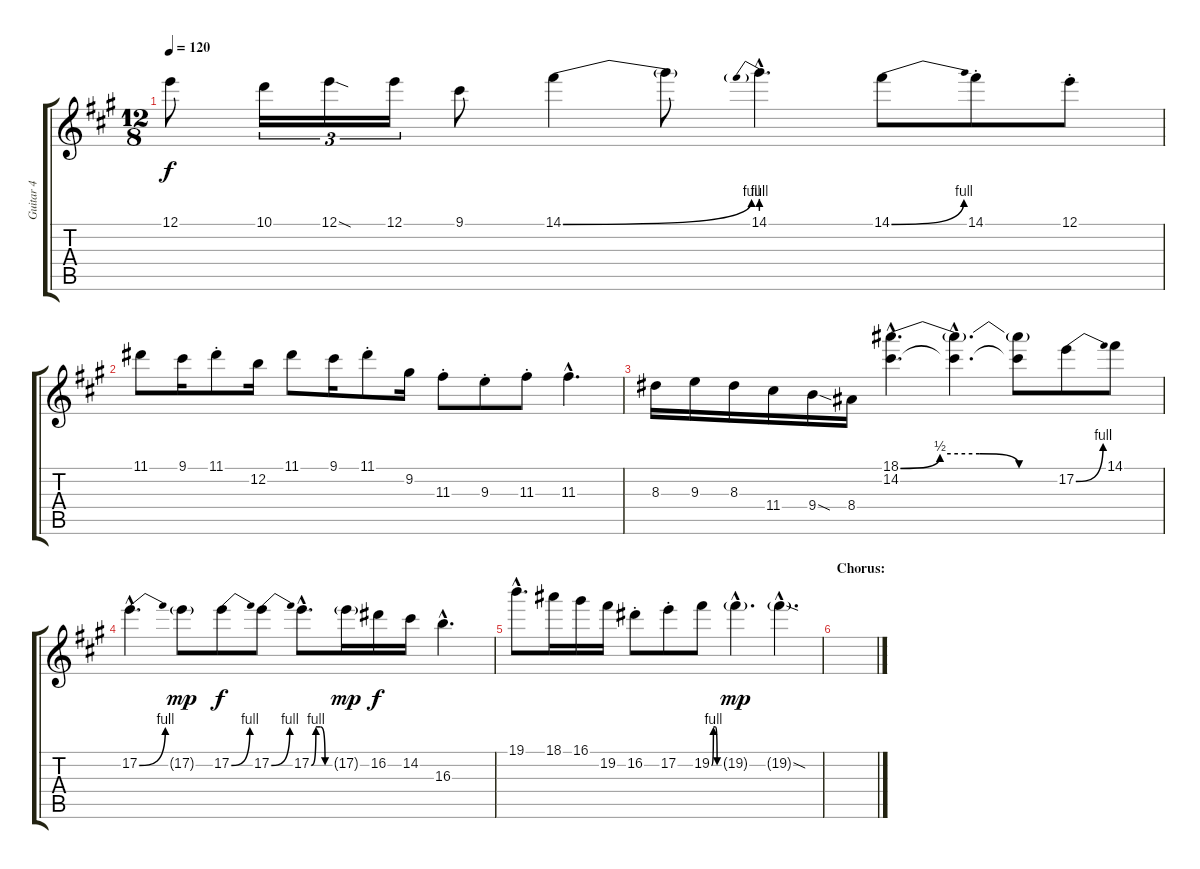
\track ("Guitar 4" "Guitar 4") {instrument overdrivenguitar}
\staff {score tabs}
\tuning (E4 B3 G3 D3 A2 E2) {hide}
\ts (12 8)
\tempo 120
\clef g2
\ks a
12.1.8{dy f} 10.1.16{tu (3 2)} 12.1{sod}.16{tu (3 2)} 12.1.16{tu (3 2)} 9.1.8 14.1{be (bend 0 0 60 4)}.4 14.1{t}.8 14.1{be (prebend 0 4 60 4) hac}.4{d} 14.1{be (bend 0 0 60 4)}.8 14.1{st}.8 12.1{st}.8 |
11.1.8 9.1.16 11.1{st}.8 12.2.16 11.1.8 9.1.16 11.1{st}.8 9.2.16 11.3{st}.8 9.3{st}.8 11.3{st}.8 11.3{hac}.4{d} |
8.3.16 9.3.16 8.3.16 11.4.16 9.4{sod}.16 8.4.16 (18.1{be (custom 0 0 15 2 30 2 45 0 60 0) hac} 14.2{hac}).4{d} (18.1{hac t} 14.2{hac t}).4{d} (18.1{t} 14.2{t}).8 17.2{be (bend 0 0 60 4)}.8 14.1.8 |
17.2{be (bend 0 0 60 4) hac}.4{d} 17.2{g}.8{dy mp} 17.2{be (bend 0 0 60 4)}.8{dy f} 17.2{be (bend 0 0 60 4)}.8 17.2{be (custom 0 0 15 4 30 4 45 0 60 0) hac}.8{d} 17.2{g}.16{dy mp} 16.2.16{dy f} 14.2.16 16.3{hac}.4{d} |
19.1{hac}.8{d} 18.1.16 16.1.16 19.2.16 16.2{st}.8 17.2{st}.8 19.2{be (custom 0 0 15 4 30 4 45 0 60 0)}.8 19.2{g hac}.4{d dy mp} 19.2{sod g hac}.4{d} |
\section ("" "Chorus:")
